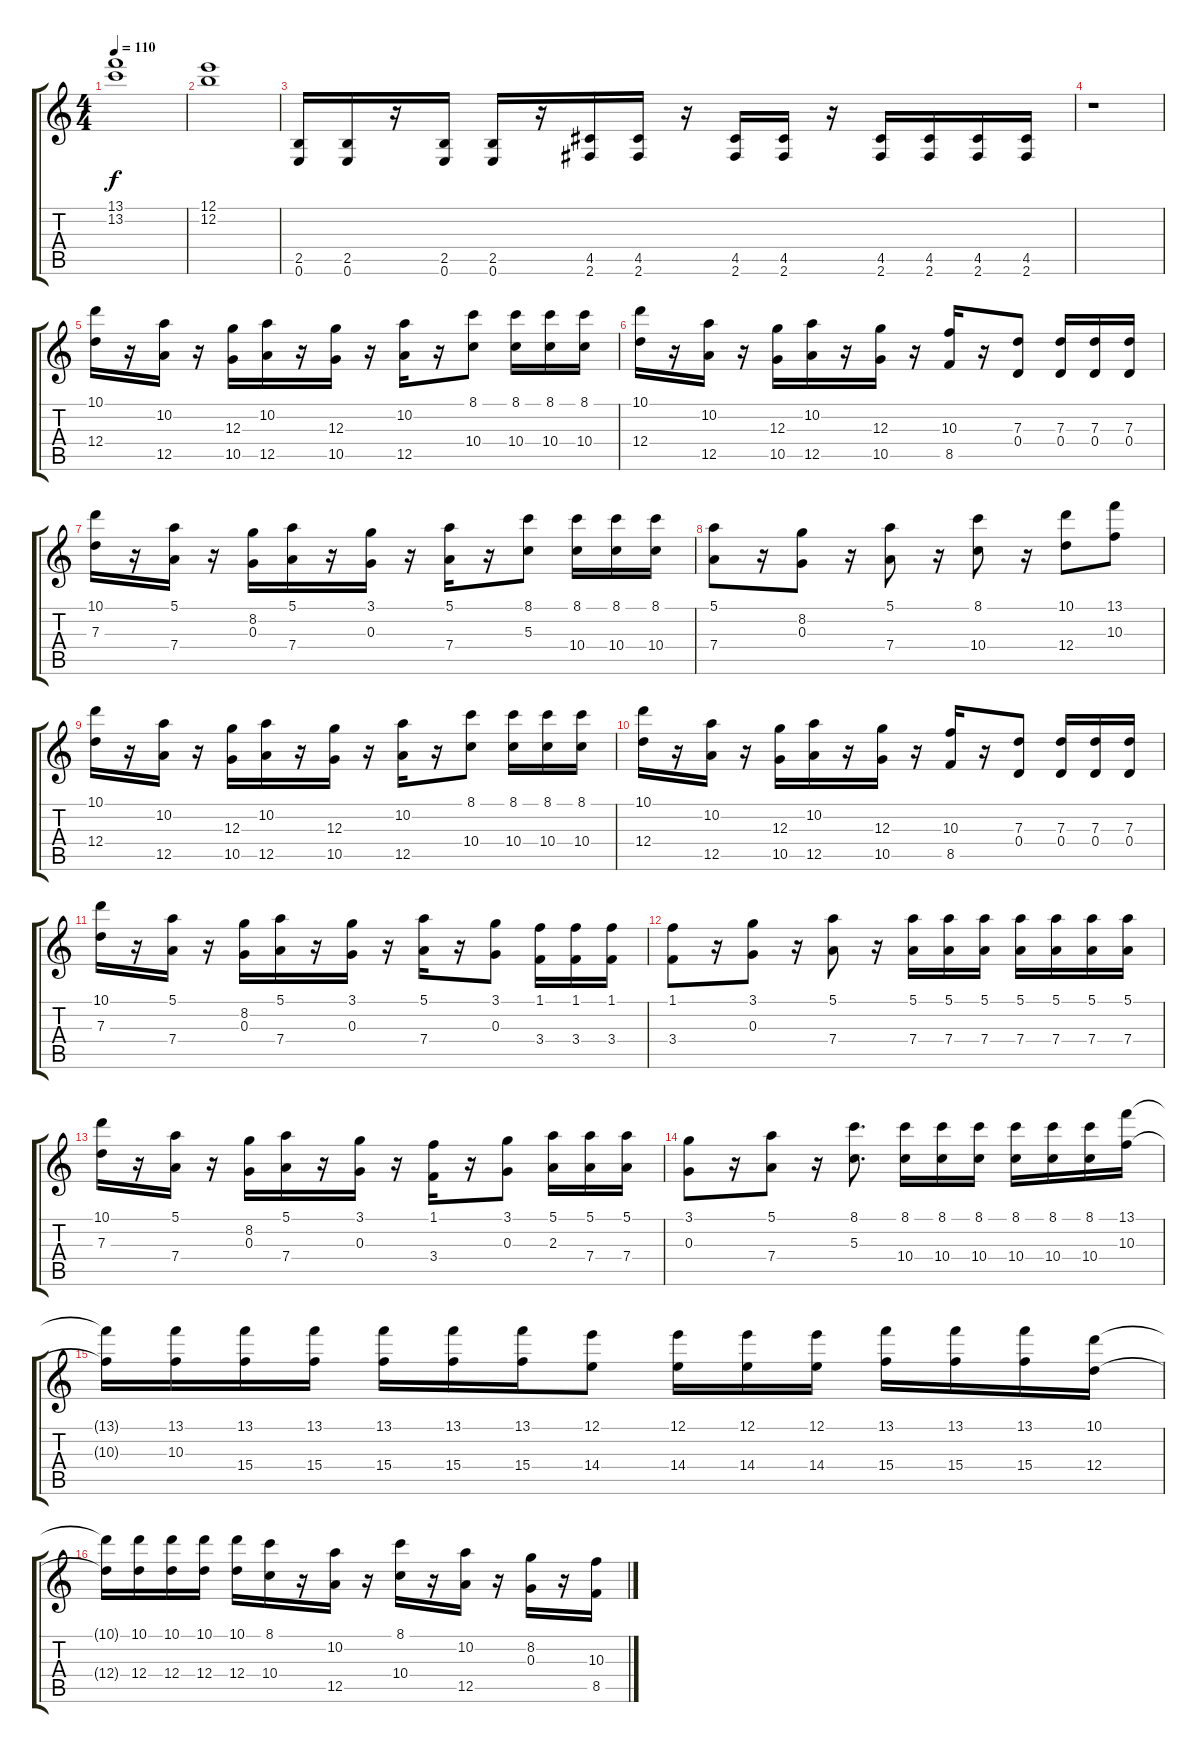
\track "" {instrument overdrivenguitar}
\staff {score tabs}
\tuning (E4 B3 G3 D3 A2 E2) {hide}
\ts (4 4)
\tempo 110
\clef g2
\ks c
(13.1 13.2).1{dy f} |
(12.1 12.2).1 |
(2.5 0.6).16 (2.5 0.6).16 r.16 (2.5 0.6).16 (2.5 0.6).16 r.16 (4.5 2.6).16 (4.5 2.6).16 r.16 (4.5 2.6).16 (4.5 2.6).16 r.16 (4.5 2.6).16 (4.5 2.6).16 (4.5 2.6).16 (4.5 2.6).16 |
r.1 |
(10.1 12.4).16 r.16 (10.2 12.5).16 r.16 (12.3 10.5).16 (10.2 12.5).16 r.16 (12.3 10.5).16 r.16 (10.2 12.5).16 r.16 (8.1 10.4).8 (8.1 10.4).16 (8.1 10.4).16 (8.1 10.4).16 |
(10.1 12.4).16 r.16 (10.2 12.5).16 r.16 (12.3 10.5).16 (10.2 12.5).16 r.16 (12.3 10.5).16 r.16 (10.3 8.5).16 r.16 (7.3 0.4).8 (7.3 0.4).16 (7.3 0.4).16 (7.3 0.4).16 |
(10.1 7.3).16 r.16 (5.1 7.4).16 r.16 (8.2 0.3).16 (5.1 7.4).16 r.16 (3.1 0.3).16 r.16 (5.1 7.4).16 r.16 (8.1 5.3).8 (8.1 10.4).16 (8.1 10.4).16 (8.1 10.4).16 |
(5.1 7.4).8 r.16 (8.2 0.3).8 r.16 (5.1 7.4).8 r.16 (8.1 10.4).8 r.16 (10.1 12.4).8 (13.1 10.3).8 |
(10.1 12.4).16 r.16 (10.2 12.5).16 r.16 (12.3 10.5).16 (10.2 12.5).16 r.16 (12.3 10.5).16 r.16 (10.2 12.5).16 r.16 (8.1 10.4).8 (8.1 10.4).16 (8.1 10.4).16 (8.1 10.4).16 |
(10.1 12.4).16 r.16 (10.2 12.5).16 r.16 (12.3 10.5).16 (10.2 12.5).16 r.16 (12.3 10.5).16 r.16 (10.3 8.5).16 r.16 (7.3 0.4).8 (7.3 0.4).16 (7.3 0.4).16 (7.3 0.4).16 |
(10.1 7.3).16 r.16 (5.1 7.4).16 r.16 (8.2 0.3).16 (5.1 7.4).16 r.16 (3.1 0.3).16 r.16 (5.1 7.4).16 r.16 (3.1 0.3).8 (1.1 3.4).16 (1.1 3.4).16 (1.1 3.4).16 |
(1.1 3.4).8 r.16 (3.1 0.3).8 r.16 (5.1 7.4).8 r.16 (5.1 7.4).16 (5.1 7.4).16 (5.1 7.4).16 (5.1 7.4).16 (5.1 7.4).16 (5.1 7.4).16 (5.1 7.4).16 |
(10.1 7.3).16 r.16 (5.1 7.4).16 r.16 (8.2 0.3).16 (5.1 7.4).16 r.16 (3.1 0.3).16 r.16 (1.1 3.4).16 r.16 (3.1 0.3).8 (5.1 2.3).16 (5.1 7.4).16 (5.1 7.4).16 |
(3.1 0.3).8 r.16 (5.1 7.4).8 r.16 (8.1 5.3).8{d} (8.1 10.4).16 (8.1 10.4).16 (8.1 10.4).16 (8.1 10.4).16 (8.1 10.4).16 (8.1 10.4).16 (13.1 10.3).16 |
(13.1{t} 10.3{t}).16 (13.1 10.3).16 (13.1 15.4).16 (13.1 15.4).16 (13.1 15.4).16 (13.1 15.4).16 (13.1 15.4).16 (12.1 14.4).8 (12.1 14.4).16 (12.1 14.4).16 (12.1 14.4).16 (13.1 15.4).16 (13.1 15.4).16 (13.1 15.4).16 (10.1 12.4).16 |
(10.1{t} 12.4{t}).16 (10.1 12.4).16 (10.1 12.4).16 (10.1 12.4).16 (10.1 12.4).16 (8.1 10.4).16 r.16 (10.2 12.5).16 r.16 (8.1 10.4).16 r.16 (10.2 12.5).16 r.16 (8.2 0.3).16 r.16 (10.3 8.5).16
